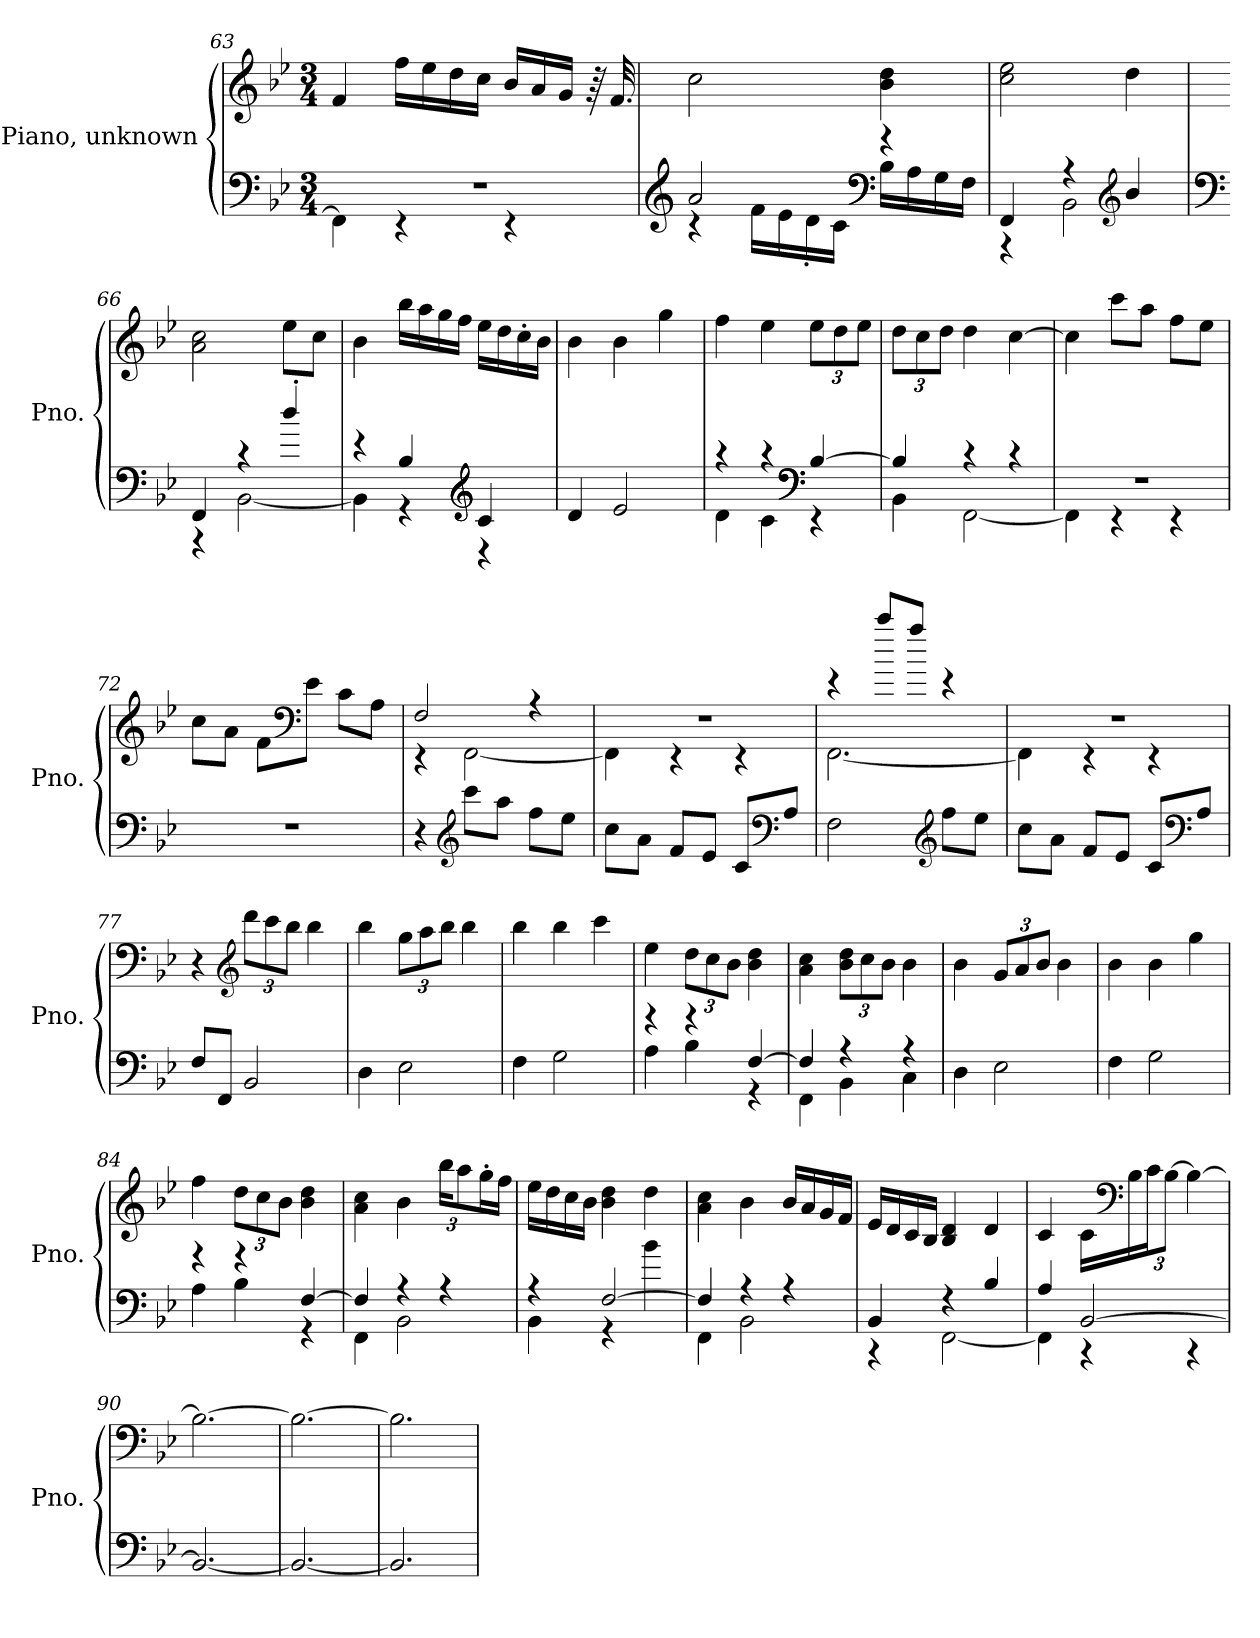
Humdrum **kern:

**kern	**kern
*part1	*part1
*staff2	*staff1
*I"Piano, unknown	*
*I'Pno.	*
*clefF4	*clefG2
*k[b-e-]	*k[b-e-]
*M3/4	*M3/4
=63	=63
*^	*
2.r	4FF\]	4f/
.	4r	16ff\LL
.	.	16ee-\
.	.	16dd\
.	.	16cc\JJ
.	4r	16b-/LL
.	.	16a/
.	.	16g/JJ
.	.	64r
.	.	32.f/
=64	=64	=64
*clefG2	*	*
2a/	4r	2cc\
.	16f\LL	.
.	16e-\	.
.	16d'\	.
.	16c\JJ	.
*clefF4	*	*
4r	16B-\LL	4b-\ 4dd\
.	16A\	.
.	16G\	.
.	16F\JJ	.
=65	=65	=65
4FF/	4r	2cc\ 2ee-\
4r	2BB-\	.
*clefG2	*	*
4b-/	.	4dd\
!!LO:PB:g=z
=66	=66	=66
*clefF4	*	*
4FF/	4r	2a\ 2cc\
4r	[2BB-\	.
4dd'/	.	8ee-\L
.	.	8cc\J
=67	=67	=67
4r	4BB-\]	4b-\
4B-/	4r	16bb-\LL
.	.	16aa\
.	.	16gg\
.	.	16ff\JJ
*clefG2	*	*
4c/	4r	16ee-\LL
.	.	16dd\
.	.	16cc'\
.	.	16b-\JJ
*v	*v	*
=68	=68
4d/	4b-\
2e-/	4b-\
.	4gg\
=69	=69
*^	*
4r	4d\	4ff\
4r	4c\	4ee-\
*clefF4	*	*
*	*	*Xbrackettup
[4B-/	4r	12ee-\L
.	.	12dd\
.	.	12ee-\J
=70	=70	=70
4B-/]	4BB-\	12dd\L
.	.	12cc\
.	.	12dd\J
4r	[2FF\	4dd\
4r	.	[4cc\
=71	=71	=71
2.r	4FF\]	4cc\]
.	4r	8ccc\L
.	.	8aa\J
.	4r	8ff\L
.	.	8ee-\J
*v	*v	*
!!LO:LB:g=z
=72	=72
2.r	8cc\L
.	8a\J
.	8f\L
*	*clefF4
.	8e-\J
.	8c\L
.	8A\J
=73	=73
*	*^
4r	2F/	4r
*clefG2	*	*
8ccc\L	.	[2FF\
8aa\J	.	.
8ff\L	4r	.
8ee-\J	.	.
=74	=74	=74
8cc\L	2.r	4FF\]
8a\J	.	.
8f/L	.	4r
8e-/J	.	.
8c/L	.	4r
*clefF4	*	*
8A/J	.	.
=75	=75	=75
2F\	4r	[2.FF\
.	8ccc/L	.
.	8aa/J	.
*clefG2	*	*
8ff\L	4r	.
8ee-\J	.	.
=76	=76	=76
8cc\L	2.r	4FF\]
8a\J	.	.
8f/L	.	4r
8e-/J	.	.
8c/L	.	4r
*clefF4	*	*
8A/J	.	.
*	*v	*v
!!LO:LB:g=z
=77	=77
8F/L	4r
8FF/J	.
*	*clefG2
2BB-/	12ddd\L
.	12ccc\
.	12bb-\J
.	4bb-\
=78	=78
4D\	4bb-\
2E-\	12gg\L
.	12aa\
.	12bb-\J
.	4bb-\
=79	=79
4F\	4bb-\
2G\	4bb-\
.	4ccc\
=80	=80
*^	*
4r	4A\	4ee-\
4r	4B-\	12dd\L
.	.	12cc\
.	.	12b-\J
[4F/	4r	4b-\ 4dd\
=81	=81	=81
4F/]	4FF\	4a\ 4cc\
4r	4BB-\	12b-\ 12dd\L
.	.	12cc\
.	.	12b-\J
4r	4C\	4b-\
*v	*v	*
=82	=82
4D\	4b-\
2E-\	12g/L
.	12a/
.	12b-/J
.	4b-\
=83	=83
4F\	4b-\
2G\	4b-\
.	4gg\
!!LO:LB:g=z
=84	=84
*^	*
4r	4A\	4ff\
4r	4B-\	12dd\L
.	.	12cc\
.	.	12b-\J
[4F/	4r	4b-\ 4dd\
=85	=85	=85
4F/]	4FF\	4a\ 4cc\
4r	2BB-\	4b-\
4r	.	24bb-\KL
.	.	12aa\
.	.	16gg'\L
.	.	16ff\JJ
=86	=86	=86
4r	4BB-\	16ee-\LL
.	.	16dd\
.	.	16cc\
.	.	16b-\JJ
[2F/	4r	4b-\ 4dd\
.	4b-\	4dd\
=87	=87	=87
4F/]	4FF\	4a\ 4cc\
4r	2BB-\	4b-\
4r	.	16b-/LL
.	.	16a/
.	.	16g/
.	.	16f/JJ
=88	=88	=88
4BB-/	4r	16e-/LL
.	.	16d/
.	.	16c/
.	.	16B-/JJ
4r	[2FF\	4B-/ 4d/
4B-/	.	4d/
=89	=89	=89
4A/	4FF\]	4c/
[2BB-/	4r	16c\LL
*	*	*clefF4
.	.	16B-\
.	.	24c\J
.	.	[12B-\J
.	4r	4B-\_
*v	*v	*
!!LO:LB:g=z
=90	=90
2.BB-/_	2.B-\_
=91	=91
2.BB-/_	2.B-\_
=92	=92
2.BB-/]	2.B-\]
=	=
*-	*-
